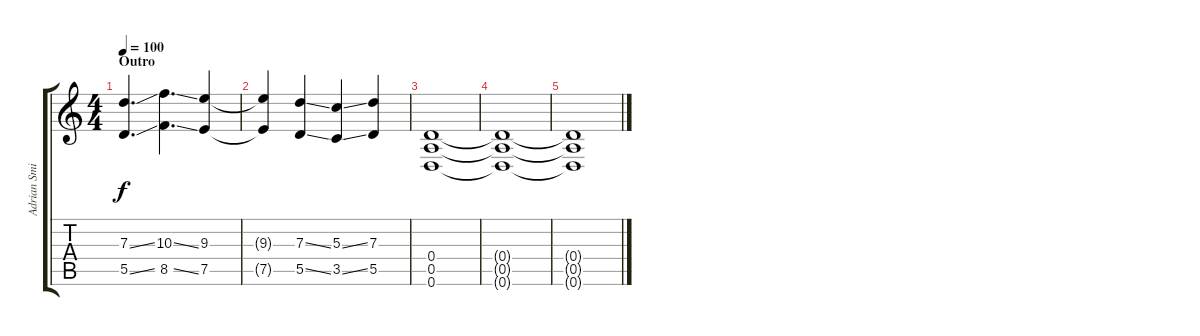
\track ("Adrian Smith" "Adrian Smi") {instrument overdrivenguitar}
\staff {score tabs}
\tuning (E4 B3 G3 D3 A2 D2) {hide}
\ts (4 4)
\section ("" "Outro")
\tempo 100
\clef g2
\ks c
(7.3{ss} 5.5{ss}).4{d dy f} (10.3{ss} 8.5{ss}).4{d} (9.3 7.5).4 |
(9.3{t} 7.5{t}).4 (7.3{ss} 5.5{ss}).4 (5.3{ss} 3.5{ss}).4 (7.3 5.5).4 |
(0.4 0.5 0.6).1 |
(0.4{t} 0.5{t} 0.6{t}).1 |
(0.4{t} 0.5{t} 0.6{t}).1
